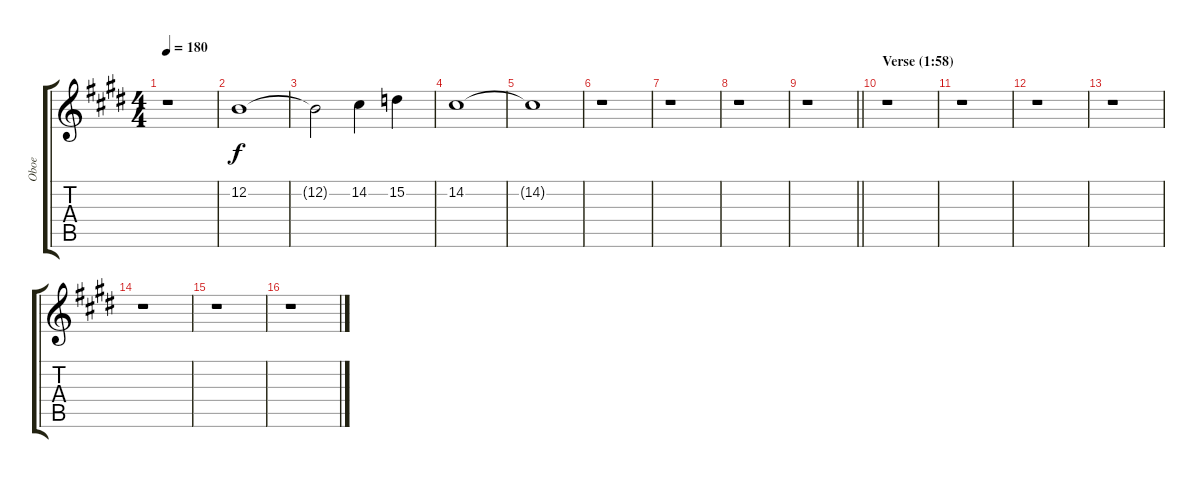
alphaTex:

\track ("Oboe" "Oboe") {instrument oboe}
\staff {score tabs}
\tuning (E4 B3 G3 D3 A2 E2) {hide}
\ts (4 4)
\tempo 180
\clef g2
\ks c#minor
r.1{dy f} |
12.2.1{volume 8} |
12.2{t}.2 14.2.4 15.2.4 |
14.2.1 |
14.2{t}.1{volume 0} |
r.1 |
r.1 |
r.1 |
\barLineRight lightlight
r.1 |
\section ("" "Verse (1:58)")
r.1 |
r.1 |
r.1 |
r.1 |
r.1 |
r.1 |
r.1
